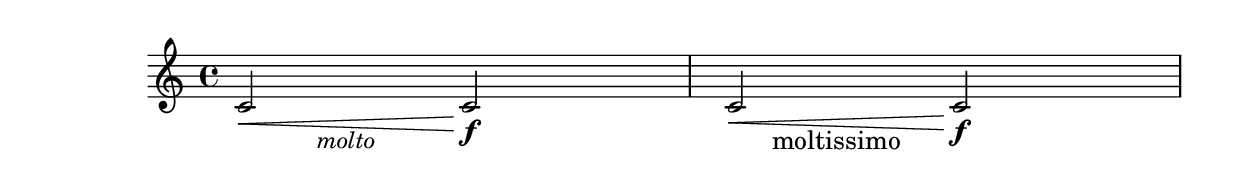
%% Do not edit this file; it is automatically
%% generated from LSR http://lsr.dsi.unimi.it
%% This file is in the public domain.
\version "2.13.10"

\header {
  lsrtags = "expressive-marks, text"

%% Translation of GIT committish: 4385ed4cc738e164a95798862580b4b86703356f
  texidoces = "
Este ejemplo proporciona una función para tipografiar un regulador con
texto por debajo, como @qq{molto} o @qq{poco}. El ejemplo ilustra
también cómo modificar la manera en que se imprime normalmente un
objeto, utilizando código de Scheme.

"
  doctitlees = "Centrar texto debajo de un regulador"

  texidoc = "
This example provides a function to typeset a hairpin (de)crescendo
with some additional text below it, such as @qq{molto} or @qq{poco}.
The example also illustrates how to modify the way an object is
normally printed, using some Scheme code.

"
  doctitle = "Center text below hairpin dynamics"
} % begin verbatim

hairpinWithCenteredText =
#(define-music-function (parser location text) (markup?)
#{
  \override Voice.Hairpin #'stencil = #(lambda (grob)
    (ly:stencil-aligned-to
     (ly:stencil-combine-at-edge
      (ly:stencil-aligned-to (ly:hairpin::print grob) X CENTER)
      Y DOWN
      (ly:stencil-aligned-to (grob-interpret-markup grob $text) X CENTER))
     X LEFT))
#})

hairpinMolto = \hairpinWithCenteredText \markup { \italic molto }
hairpinMore = \hairpinWithCenteredText \markup { \larger moltissimo }

\layout { ragged-right = ##f }

\relative c' {
  \hairpinMolto
  c2\< c\f
  \hairpinMore
  c2\< c\f
}
